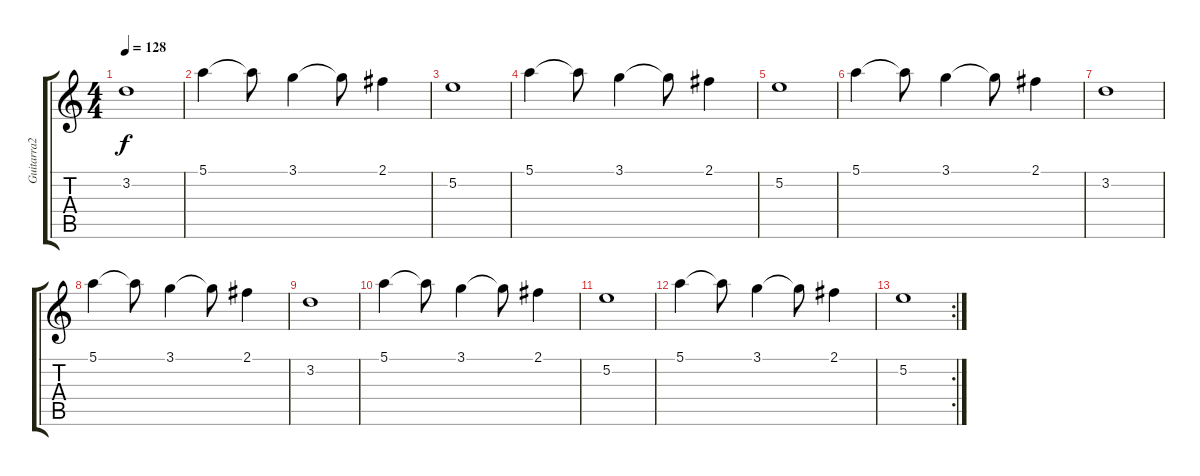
\track ("Guitarra2" "Guitarra2") {instrument overdrivenguitar}
\staff {score tabs}
\tuning (E4 B3 G3 D3 A2 E2) {hide}
\ts (4 4)
\tempo 128
\clef g2
\ks c
3.2.1{dy f} |
5.1.4 5.1{t}.8 3.1.4 3.1{t}.8 2.1.4 |
5.2.1 |
5.1.4 5.1{t}.8 3.1.4 3.1{t}.8 2.1.4 |
5.2.1 |
5.1.4 5.1{t}.8 3.1.4 3.1{t}.8 2.1.4 |
3.2.1{volume 10} |
5.1.4 5.1{t}.8 3.1.4 3.1{t}.8 2.1.4 |
3.2.1 |
5.1.4 5.1{t}.8 3.1.4 3.1{t}.8 2.1.4 |
5.2.1 |
5.1.4 5.1{t}.8 3.1.4 3.1{t}.8 2.1.4 |
\rc 2
5.2.1
